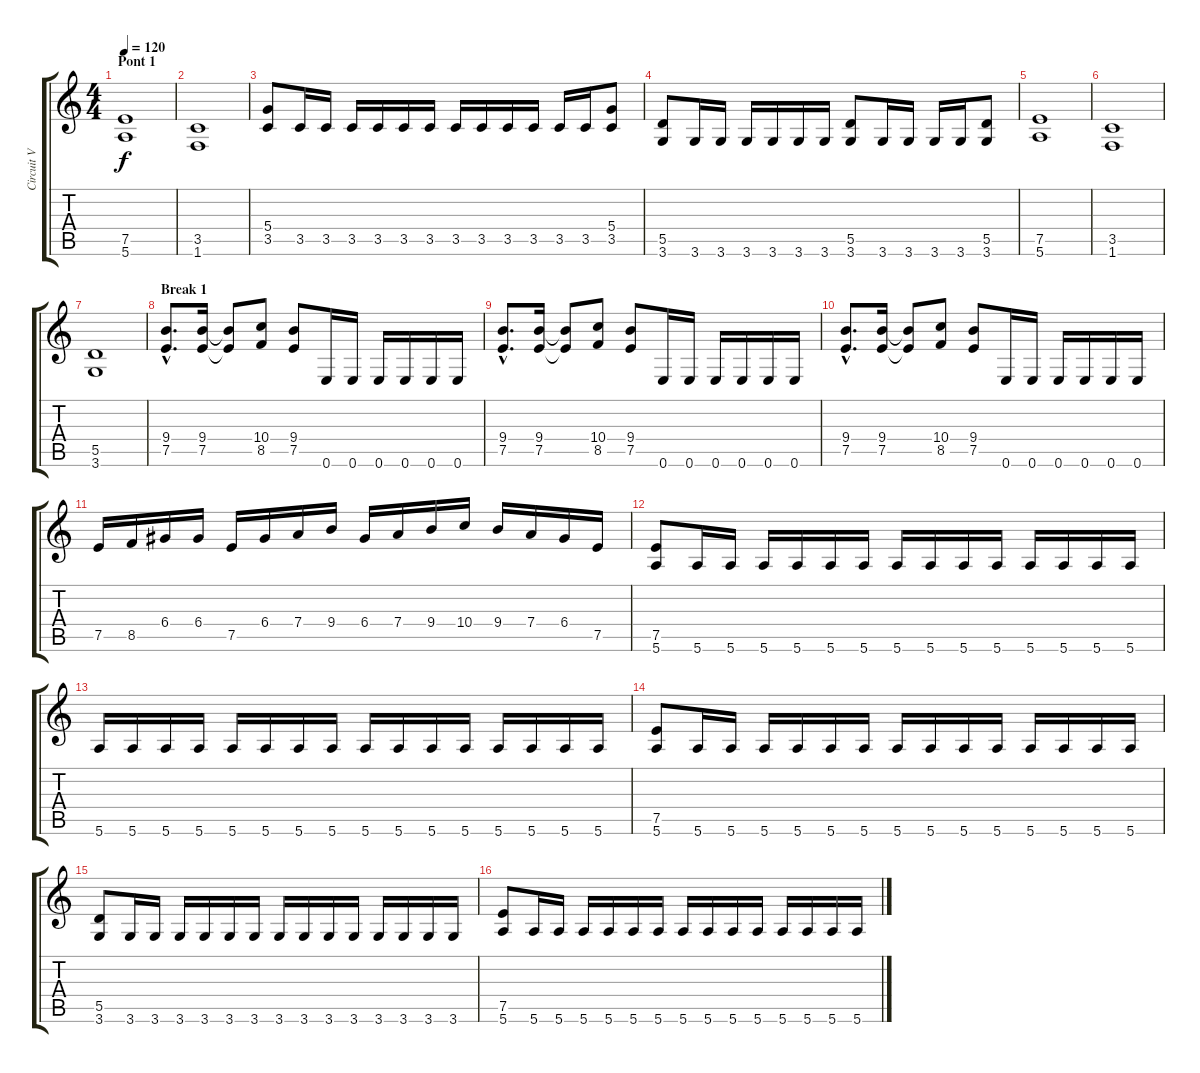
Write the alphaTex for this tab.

\track ("Circuit V Panther" "Circuit V ") {instrument overdrivenguitar}
\staff {score tabs}
\tuning (E4 B3 G3 D3 A2 E2) {hide}
\ts (4 4)
\section ("" "Pont 1")
\tempo 120
\clef g2
\ks c
(7.5 5.6).1{dy f} |
(3.5 1.6).1 |
(5.4 3.5).8 3.5.16 3.5.16 3.5.16 3.5.16 3.5.16 3.5.16 3.5.16 3.5.16 3.5.16 3.5.16 3.5.16 3.5.16 (5.4 3.5).8 |
(5.5 3.6).8 3.6.16 3.6.16 3.6.16 3.6.16 3.6.16 3.6.16 (5.5 3.6).8 3.6.16 3.6.16 3.6.16 3.6.16 (5.5 3.6).8 |
(7.5 5.6).1 |
(3.5 1.6).1 |
(5.5 3.6).1 |
\section ("" "Break 1")
(9.4{hac} 7.5{hac}).8{d} (9.4 7.5).16 (9.4{t} 7.5{t}).8 (10.4 8.5).8 (9.4 7.5).8 0.6.16 0.6.16 0.6.16 0.6.16 0.6.16 0.6.16 |
(9.4{hac} 7.5{hac}).8{d} (9.4 7.5).16 (9.4{t} 7.5{t}).8 (10.4 8.5).8 (9.4 7.5).8 0.6.16 0.6.16 0.6.16 0.6.16 0.6.16 0.6.16 |
(9.4{hac} 7.5{hac}).8{d} (9.4 7.5).16 (9.4{t} 7.5{t}).8 (10.4 8.5).8 (9.4 7.5).8 0.6.16 0.6.16 0.6.16 0.6.16 0.6.16 0.6.16 |
7.5.16 8.5.16 6.4.16 6.4.16 7.5.16 6.4.16 7.4.16 9.4.16 6.4.16 7.4.16 9.4.16 10.4.16 9.4.16 7.4.16 6.4.16 7.5.16 |
(7.5 5.6).8 5.6.16 5.6.16 5.6.16 5.6.16 5.6.16 5.6.16 5.6.16 5.6.16 5.6.16 5.6.16 5.6.16 5.6.16 5.6.16 5.6.16 |
5.6.16 5.6.16 5.6.16 5.6.16 5.6.16 5.6.16 5.6.16 5.6.16 5.6.16 5.6.16 5.6.16 5.6.16 5.6.16 5.6.16 5.6.16 5.6.16 |
(7.5 5.6).8 5.6.16 5.6.16 5.6.16 5.6.16 5.6.16 5.6.16 5.6.16 5.6.16 5.6.16 5.6.16 5.6.16 5.6.16 5.6.16 5.6.16 |
(5.5 3.6).8 3.6.16 3.6.16 3.6.16 3.6.16 3.6.16 3.6.16 3.6.16 3.6.16 3.6.16 3.6.16 3.6.16 3.6.16 3.6.16 3.6.16 |
(7.5 5.6).8 5.6.16 5.6.16 5.6.16 5.6.16 5.6.16 5.6.16 5.6.16 5.6.16 5.6.16 5.6.16 5.6.16 5.6.16 5.6.16 5.6.16
